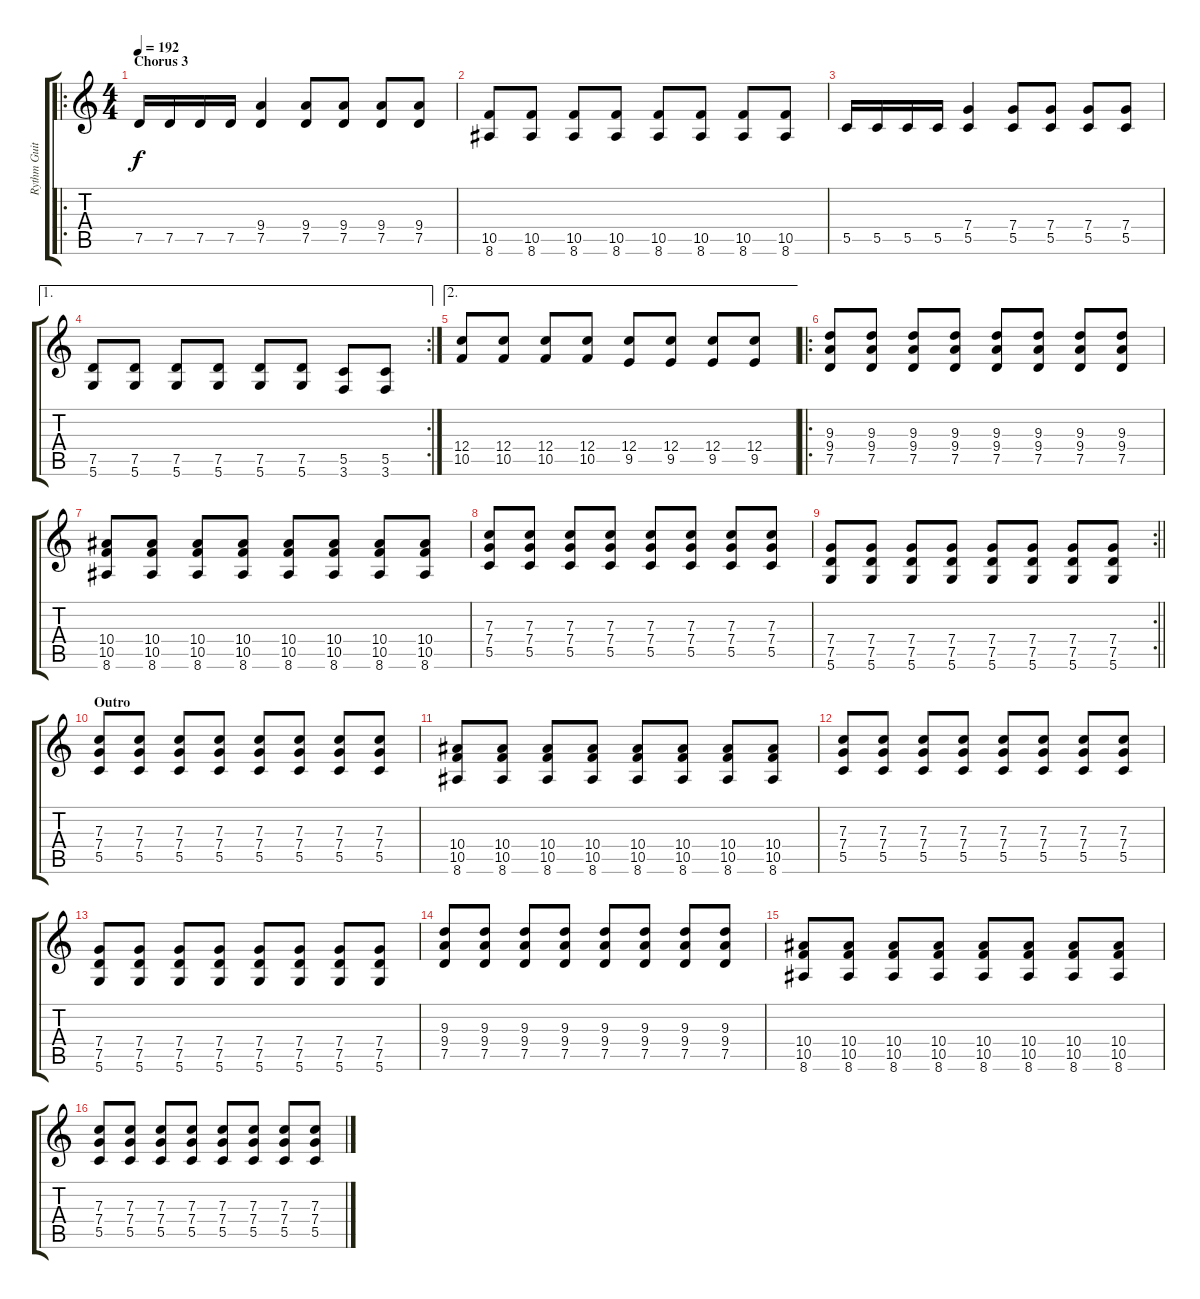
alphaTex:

\track ("Rythm Guitar" "Rythm Guit") {instrument overdrivenguitar}
\staff {score tabs}
\tuning (D4 A3 F3 C3 G2 D2) {hide}
\ro
\ts (4 4)
\section ("" "Chorus 3")
\tempo 192
\clef g2
\ks c
7.5.16{dy f} 7.5.16 7.5.16 7.5.16 (9.4 7.5).4 (9.4 7.5).8 (9.4 7.5).8 (9.4 7.5).8 (9.4 7.5).8 |
(10.5 8.6).8 (10.5 8.6).8 (10.5 8.6).8 (10.5 8.6).8 (10.5 8.6).8 (10.5 8.6).8 (10.5 8.6).8 (10.5 8.6).8 |
5.5.16 5.5.16 5.5.16 5.5.16 (7.4 5.5).4 (7.4 5.5).8 (7.4 5.5).8 (7.4 5.5).8 (7.4 5.5).8 |
\ae 1
\rc 2
(7.5 5.6).8 (7.5 5.6).8 (7.5 5.6).8 (7.5 5.6).8 (7.5 5.6).8 (7.5 5.6).8 (5.5 3.6).8 (5.5 3.6).8 |
\ae 2
(12.4 10.5).8 (12.4 10.5).8 (12.4 10.5).8 (12.4 10.5).8 (12.4 9.5).8 (12.4 9.5).8 (12.4 9.5).8 (12.4 9.5).8 |
\ro
(9.3 9.4 7.5).8 (9.3 9.4 7.5).8 (9.3 9.4 7.5).8 (9.3 9.4 7.5).8 (9.3 9.4 7.5).8 (9.3 9.4 7.5).8 (9.3 9.4 7.5).8 (9.3 9.4 7.5).8 |
(10.4 10.5 8.6).8 (10.4 10.5 8.6).8 (10.4 10.5 8.6).8 (10.4 10.5 8.6).8 (10.4 10.5 8.6).8 (10.4 10.5 8.6).8 (10.4 10.5 8.6).8 (10.4 10.5 8.6).8 |
(7.3 7.4 5.5).8 (7.3 7.4 5.5).8 (7.3 7.4 5.5).8 (7.3 7.4 5.5).8 (7.3 7.4 5.5).8 (7.3 7.4 5.5).8 (7.3 7.4 5.5).8 (7.3 7.4 5.5).8 |
\rc 2
\barLineRight lightlight
(7.4 7.5 5.6).8 (7.4 7.5 5.6).8 (7.4 7.5 5.6).8 (7.4 7.5 5.6).8 (7.4 7.5 5.6).8 (7.4 7.5 5.6).8 (7.4 7.5 5.6).8 (7.4 7.5 5.6).8 |
\section ("" "Outro")
(7.3 7.4 5.5).8 (7.3 7.4 5.5).8 (7.3 7.4 5.5).8 (7.3 7.4 5.5).8 (7.3 7.4 5.5).8 (7.3 7.4 5.5).8 (7.3 7.4 5.5).8 (7.3 7.4 5.5).8 |
(10.4 10.5 8.6).8 (10.4 10.5 8.6).8 (10.4 10.5 8.6).8 (10.4 10.5 8.6).8 (10.4 10.5 8.6).8 (10.4 10.5 8.6).8 (10.4 10.5 8.6).8 (10.4 10.5 8.6).8 |
(7.3 7.4 5.5).8 (7.3 7.4 5.5).8 (7.3 7.4 5.5).8 (7.3 7.4 5.5).8 (7.3 7.4 5.5).8 (7.3 7.4 5.5).8 (7.3 7.4 5.5).8 (7.3 7.4 5.5).8 |
(7.4 7.5 5.6).8 (7.4 7.5 5.6).8 (7.4 7.5 5.6).8 (7.4 7.5 5.6).8 (7.4 7.5 5.6).8 (7.4 7.5 5.6).8 (7.4 7.5 5.6).8 (7.4 7.5 5.6).8 |
(9.3 9.4 7.5).8 (9.3 9.4 7.5).8 (9.3 9.4 7.5).8 (9.3 9.4 7.5).8 (9.3 9.4 7.5).8 (9.3 9.4 7.5).8 (9.3 9.4 7.5).8 (9.3 9.4 7.5).8 |
(10.4 10.5 8.6).8 (10.4 10.5 8.6).8 (10.4 10.5 8.6).8 (10.4 10.5 8.6).8 (10.4 10.5 8.6).8 (10.4 10.5 8.6).8 (10.4 10.5 8.6).8 (10.4 10.5 8.6).8 |
(7.3 7.4 5.5).8 (7.3 7.4 5.5).8 (7.3 7.4 5.5).8 (7.3 7.4 5.5).8 (7.3 7.4 5.5).8 (7.3 7.4 5.5).8 (7.3 7.4 5.5).8 (7.3 7.4 5.5).8
